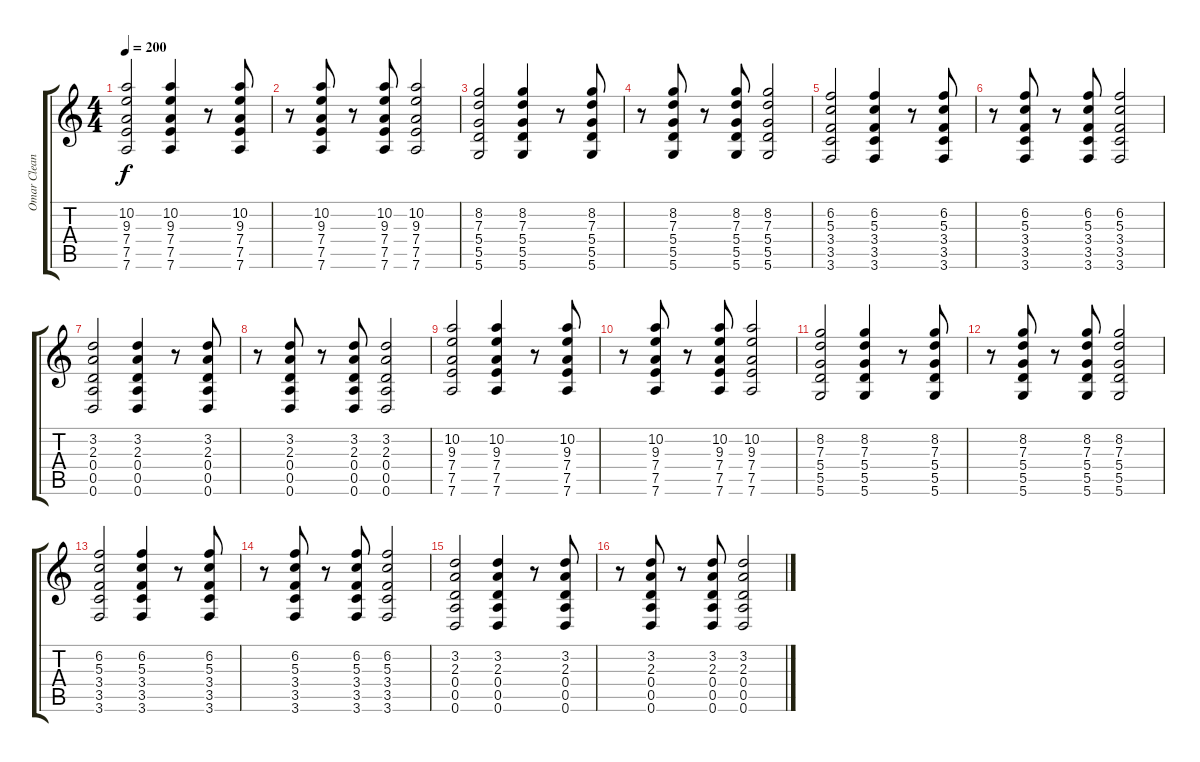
\track ("Omar Clean" "Omar Clean") {instrument electricguitarclean}
\staff {score tabs}
\tuning (E4 B3 G3 D3 A2 D2) {hide}
\ts (4 4)
\tempo 200
\clef g2
\ks c
(10.2 9.3 7.4 7.5 7.6).2{dy f} (10.2 9.3 7.4 7.5 7.6).4 r.8 (10.2 9.3 7.4 7.5 7.6).8 |
r.8 (10.2 9.3 7.4 7.5 7.6).8 r.8 (10.2 9.3 7.4 7.5 7.6).8 (10.2 9.3 7.4 7.5 7.6).2 |
(8.2 7.3 5.4 5.5 5.6).2 (8.2 7.3 5.4 5.5 5.6).4 r.8 (8.2 7.3 5.4 5.5 5.6).8 |
r.8 (8.2 7.3 5.4 5.5 5.6).8 r.8 (8.2 7.3 5.4 5.5 5.6).8 (8.2 7.3 5.4 5.5 5.6).2 |
(6.2 5.3 3.4 3.5 3.6).2{instrument electricguitarclean} (6.2 5.3 3.4 3.5 3.6).4 r.8 (6.2 5.3 3.4 3.5 3.6).8 |
r.8 (6.2 5.3 3.4 3.5 3.6).8 r.8 (6.2 5.3 3.4 3.5 3.6).8 (6.2 5.3 3.4 3.5 3.6).2 |
(3.2 2.3 0.4 0.5 0.6).2 (3.2 2.3 0.4 0.5 0.6).4 r.8 (3.2 2.3 0.4 0.5 0.6).8 |
r.8 (3.2 2.3 0.4 0.5 0.6).8 r.8 (3.2 2.3 0.4 0.5 0.6).8 (3.2 2.3 0.4 0.5 0.6).2 |
(10.2 9.3 7.4 7.5 7.6).2 (10.2 9.3 7.4 7.5 7.6).4 r.8 (10.2 9.3 7.4 7.5 7.6).8 |
r.8 (10.2 9.3 7.4 7.5 7.6).8 r.8 (10.2 9.3 7.4 7.5 7.6).8 (10.2 9.3 7.4 7.5 7.6).2 |
(8.2 7.3 5.4 5.5 5.6).2 (8.2 7.3 5.4 5.5 5.6).4 r.8 (8.2 7.3 5.4 5.5 5.6).8 |
r.8 (8.2 7.3 5.4 5.5 5.6).8 r.8 (8.2 7.3 5.4 5.5 5.6).8 (8.2 7.3 5.4 5.5 5.6).2 |
(6.2 5.3 3.4 3.5 3.6).2{instrument electricguitarclean} (6.2 5.3 3.4 3.5 3.6).4 r.8 (6.2 5.3 3.4 3.5 3.6).8 |
r.8 (6.2 5.3 3.4 3.5 3.6).8 r.8 (6.2 5.3 3.4 3.5 3.6).8 (6.2 5.3 3.4 3.5 3.6).2 |
(3.2 2.3 0.4 0.5 0.6).2 (3.2 2.3 0.4 0.5 0.6).4 r.8 (3.2 2.3 0.4 0.5 0.6).8 |
r.8 (3.2 2.3 0.4 0.5 0.6).8 r.8 (3.2 2.3 0.4 0.5 0.6).8 (3.2 2.3 0.4 0.5 0.6).2
